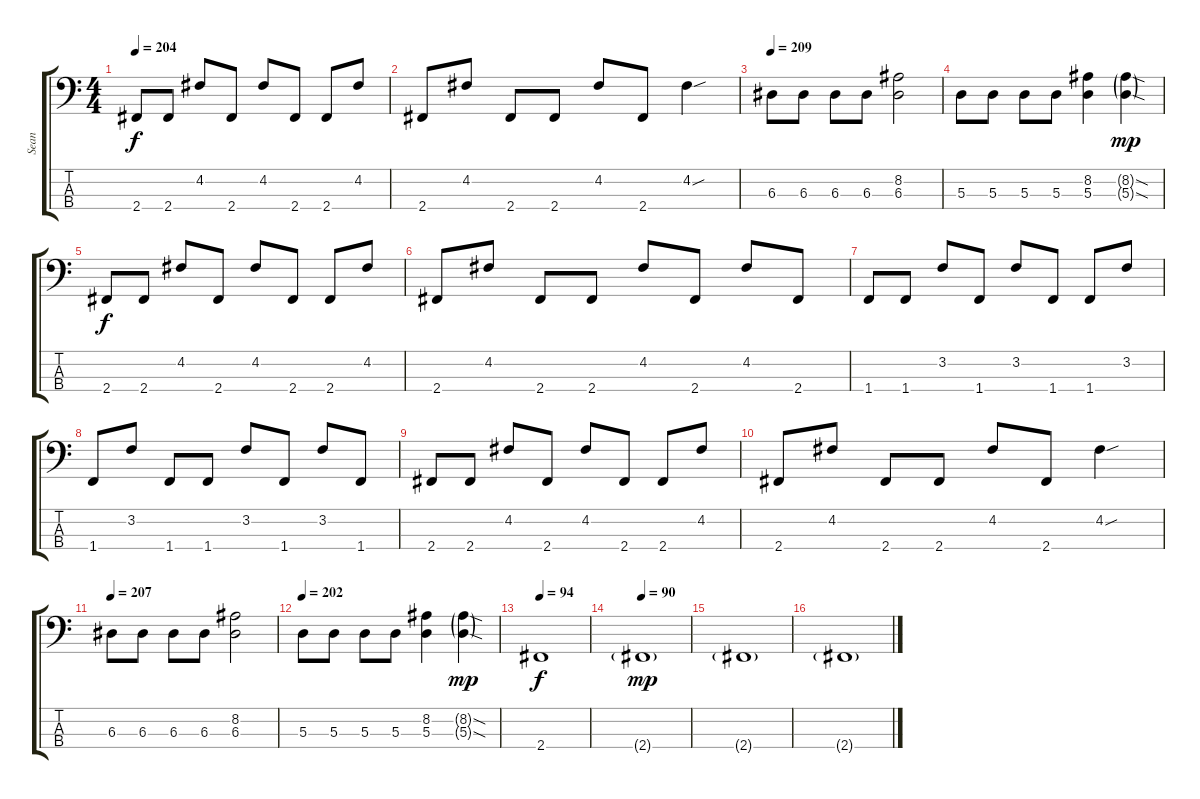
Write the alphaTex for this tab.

\track ("Sean" "Sean") {instrument fretlessbass}
\staff {score tabs}
\tuning (G2 D2 A1 E1) {hide}
\ts (4 4)
\tempo 204
\clef f4
\ks c
2.4.8{dy f} 2.4.8 4.2.8 2.4.8 4.2.8 2.4.8 2.4.8 4.2.8 |
2.4.8 4.2.8 2.4.8 2.4.8 4.2.8 2.4.8 4.2{sou}.4 |
\tempo 209
6.3.8 6.3.8 6.3.8 6.3.8 (8.2 6.3).2 |
5.3.8 5.3.8 5.3.8 5.3.8 (8.2 5.3).4 (8.2{sod g} 5.3{sod g}).4{dy mp} |
2.4.8{dy f} 2.4.8 4.2.8 2.4.8 4.2.8 2.4.8 2.4.8 4.2.8 |
2.4.8 4.2.8 2.4.8 2.4.8 4.2.8 2.4.8 4.2.8 2.4.8 |
1.4.8 1.4.8 3.2.8 1.4.8 3.2.8 1.4.8 1.4.8 3.2.8 |
1.4.8 3.2.8 1.4.8 1.4.8 3.2.8 1.4.8 3.2.8 1.4.8 |
2.4.8 2.4.8 4.2.8 2.4.8 4.2.8 2.4.8 2.4.8 4.2.8 |
2.4.8 4.2.8 2.4.8 2.4.8 4.2.8 2.4.8 4.2{sou}.4 |
\tempo 207
6.3.8 6.3.8 6.3.8 6.3.8 (8.2 6.3).2 |
\tempo 202
5.3.8 5.3.8 5.3.8 5.3.8 (8.2 5.3).4 (8.2{sod g} 5.3{sod g}).4{dy mp} |
\tempo 94
2.4.1{dy f} |
\tempo 90
2.4{g}.1{dy mp} |
2.4{g}.1 |
2.4{g}.1
